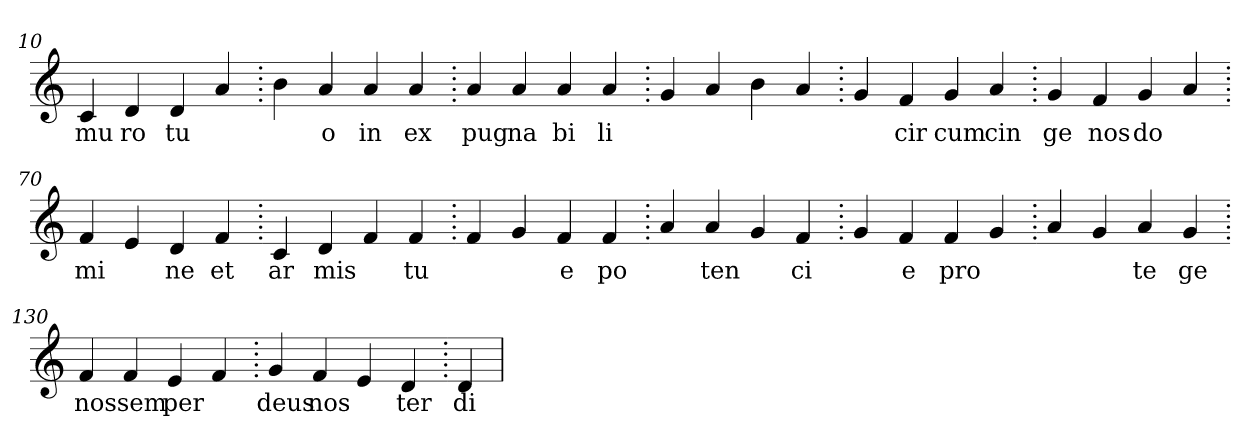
**kern	**text
*part1	*part1
*staff1	*staff1
*clefG2	*
=10.	=10.
4c	mu
4d	ro
4d	tu
4a	.
=20.	=20.
4b	.
4a	o
4a	in
4a	ex
=30.	=30.
4a	pug
4a	na
4a	bi
4a	li
=40.	=40.
4g	.
4a	.
4b	.
4a	.
=50.	=50.
4g	.
4f	cir
4g	cum
4a	cin
=60.	=60.
4g	ge
4f	nos
4g	do
4a	.
=70.	=70.
4f	mi
4e	.
4d	ne
4f	et
=80.	=80.
4c	ar
4d	mis
4f	.
4f	tu
=90.	=90.
4f	.
4g	.
4f	e
4f	po
=100.	=100.
4a	.
4a	ten
4g	.
4f	ci
=110.	=110.
4g	.
4f	e
4f	pro
4g	.
=120.	=120.
4a	.
4g	.
4a	te
4g	ge
=130.	=130.
4f	nos
4f	sem
4e	per
4f	.
=140.	=140.
4g	deus
4f	nos
4e	.
4d	ter
=150.	=150.
4d	di
=	=
*-	*-
